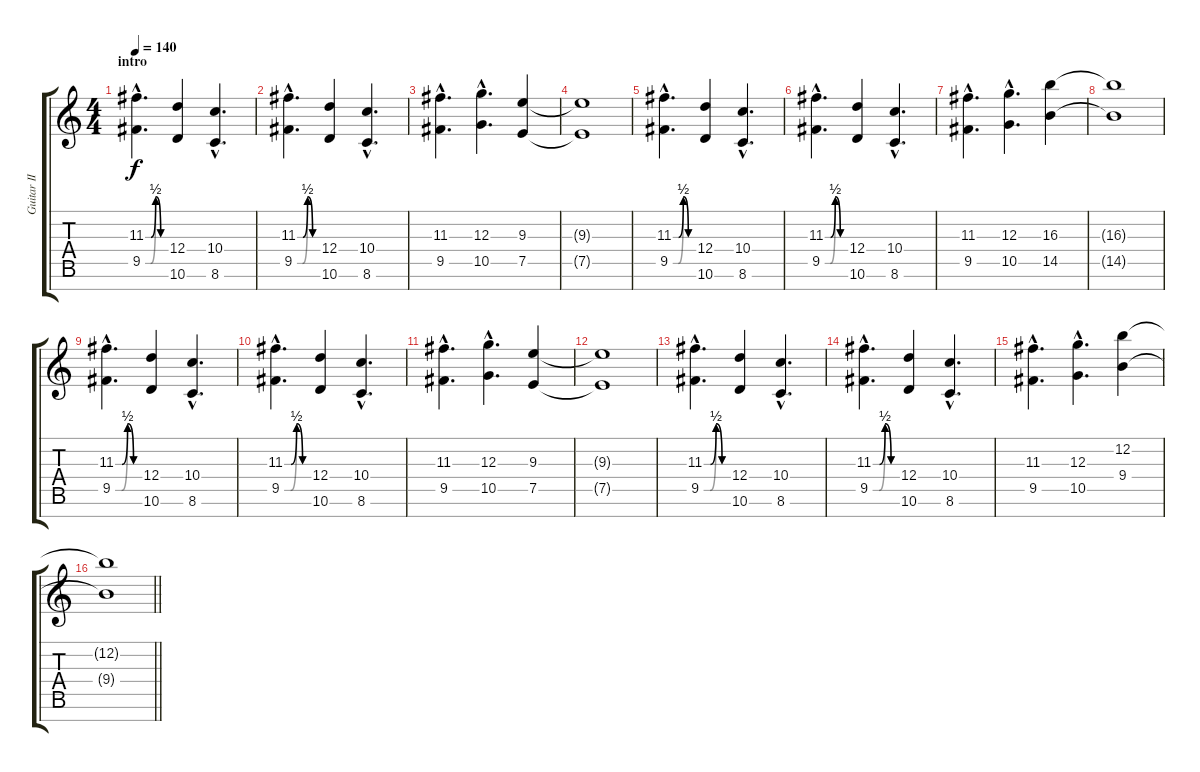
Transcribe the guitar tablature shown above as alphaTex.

\track ("Guitar II" "Guitar II") {instrument distortionguitar}
\staff {score tabs}
\tuning (E4 B3 G3 D3 A2 E2 B1) {hide}
\ts (4 4)
\section ("" "intro")
\tempo 140
\clef g2
\ks c
(11.3{be (custom 0 0 16 0 30 2 45 0 60 0) hac} 9.5{be (custom 0 0 15 0 30 2 45 0 60 0) hac}).4{d dy f instrument distortionguitar} (12.4 10.6).4 (10.4{hac} 8.6{hac}).4{d} |
(11.3{be (custom 0 0 16 0 30 2 45 0 60 0) hac} 9.5{be (custom 0 0 15 0 30 2 45 0 60 0) hac}).4{d} (12.4 10.6).4 (10.4{hac} 8.6{hac}).4{d} |
(11.3{hac} 9.5{hac}).4{d} (12.3{hac} 10.5{hac}).4{d} (9.3 7.5).4 |
(9.3{t} 7.5{t}).1 |
(11.3{be (custom 0 0 16 0 30 2 45 0 60 0) hac} 9.5{be (custom 0 0 15 0 30 2 45 0 60 0) hac}).4{d} (12.4 10.6).4 (10.4{hac} 8.6{hac}).4{d} |
(11.3{be (custom 0 0 16 0 30 2 45 0 60 0) hac} 9.5{be (custom 0 0 15 0 30 2 45 0 60 0) hac}).4{d} (12.4 10.6).4 (10.4{hac} 8.6{hac}).4{d} |
(11.3{hac} 9.5{hac}).4{d} (12.3{hac} 10.5{hac}).4{d} (16.3 14.5).4 |
(16.3{t} 14.5{t}).1 |
(11.3{be (custom 0 0 16 0 30 2 45 0 60 0) hac} 9.5{be (custom 0 0 15 0 30 2 45 0 60 0) hac}).4{d} (12.4 10.6).4 (10.4{hac} 8.6{hac}).4{d} |
(11.3{be (custom 0 0 16 0 30 2 45 0 60 0) hac} 9.5{be (custom 0 0 15 0 30 2 45 0 60 0) hac}).4{d} (12.4 10.6).4 (10.4{hac} 8.6{hac}).4{d} |
(11.3{hac} 9.5{hac}).4{d} (12.3{hac} 10.5{hac}).4{d} (9.3 7.5).4 |
(9.3{t} 7.5{t}).1 |
(11.3{be (custom 0 0 16 0 30 2 45 0 60 0) hac} 9.5{be (custom 0 0 15 0 30 2 45 0 60 0) hac}).4{d} (12.4 10.6).4 (10.4{hac} 8.6{hac}).4{d} |
(11.3{be (custom 0 0 16 0 30 2 45 0 60 0) hac} 9.5{be (custom 0 0 15 0 30 2 45 0 60 0) hac}).4{d} (12.4 10.6).4 (10.4{hac} 8.6{hac}).4{d} |
(11.3{hac} 9.5{hac}).4{d} (12.3{hac} 10.5{hac}).4{d} (12.2 9.4).4 |
\barLineRight lightlight
(12.2{t} 9.4{t}).1
